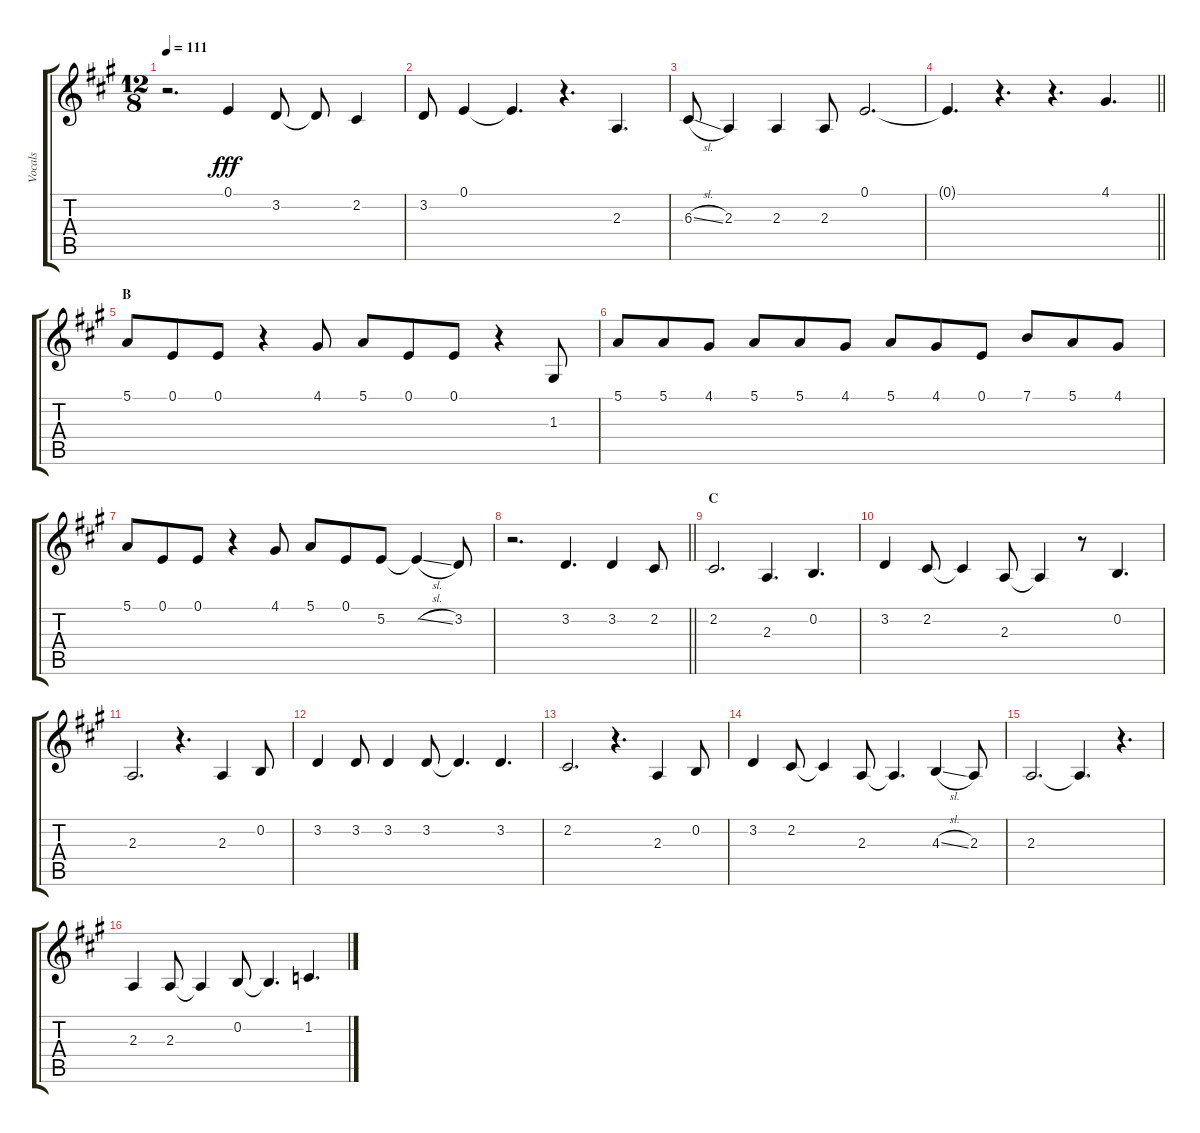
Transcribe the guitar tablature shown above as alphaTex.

\track ("Vocals" "Vocals") {instrument voiceoohs}
\staff {score tabs}
\tuning (E4 B3 G3 D3 A2 E2) {hide}
\ts (12 8)
\tempo 111
\clef g2
\ks a
r.2{d dy fff} 0.1.4 3.2.8 3.2{t}.8 2.2.4 |
3.2.8 0.1.4 0.1{t}.4{d} r.4{d} 2.3.4{d} |
6.3{sl}.8 2.3.4 2.3.4 2.3.8 0.1.2{d} |
\barLineRight lightlight
0.1{t}.4{d} r.4{d} r.4{d} 4.1.4{d} |
\section ("" "B")
5.1.8 0.1.8 0.1.8 r.4 4.1.8 5.1.8 0.1.8 0.1.8 r.4 1.3.8 |
5.1.8 5.1.8 4.1.8 5.1.8 5.1.8 4.1.8 5.1.8 4.1.8 0.1.8 7.1.8 5.1.8 4.1.8 |
5.1.8 0.1.8 0.1.8 r.4 4.1.8 5.1.8 0.1.8 5.2.8 5.2{sl t}.4 3.2.8 |
\barLineRight lightlight
r.2{d} 3.2.4{d} 3.2.4 2.2.8 |
\section ("" "C")
2.2.2{d} 2.3.4{d} 0.2.4{d} |
3.2.4 2.2.8 2.2{t}.4 2.3.8 2.3{t}.4 r.8 0.2.4{d} |
2.3.2{d} r.4{d} 2.3.4 0.2.8 |
3.2.4 3.2.8 3.2.4 3.2.8 3.2{t}.4{d} 3.2.4{d} |
2.2.2{d} r.4{d} 2.3.4 0.2.8 |
3.2.4 2.2.8 2.2{t}.4 2.3.8 2.3{t}.4{d} 4.3{sl}.4 2.3.8 |
2.3.2{d} 2.3{t}.4{d} r.4{d} |
2.3.4 2.3.8 2.3{t}.4 0.2.8 0.2{t}.4{d} 1.2.4{d}
